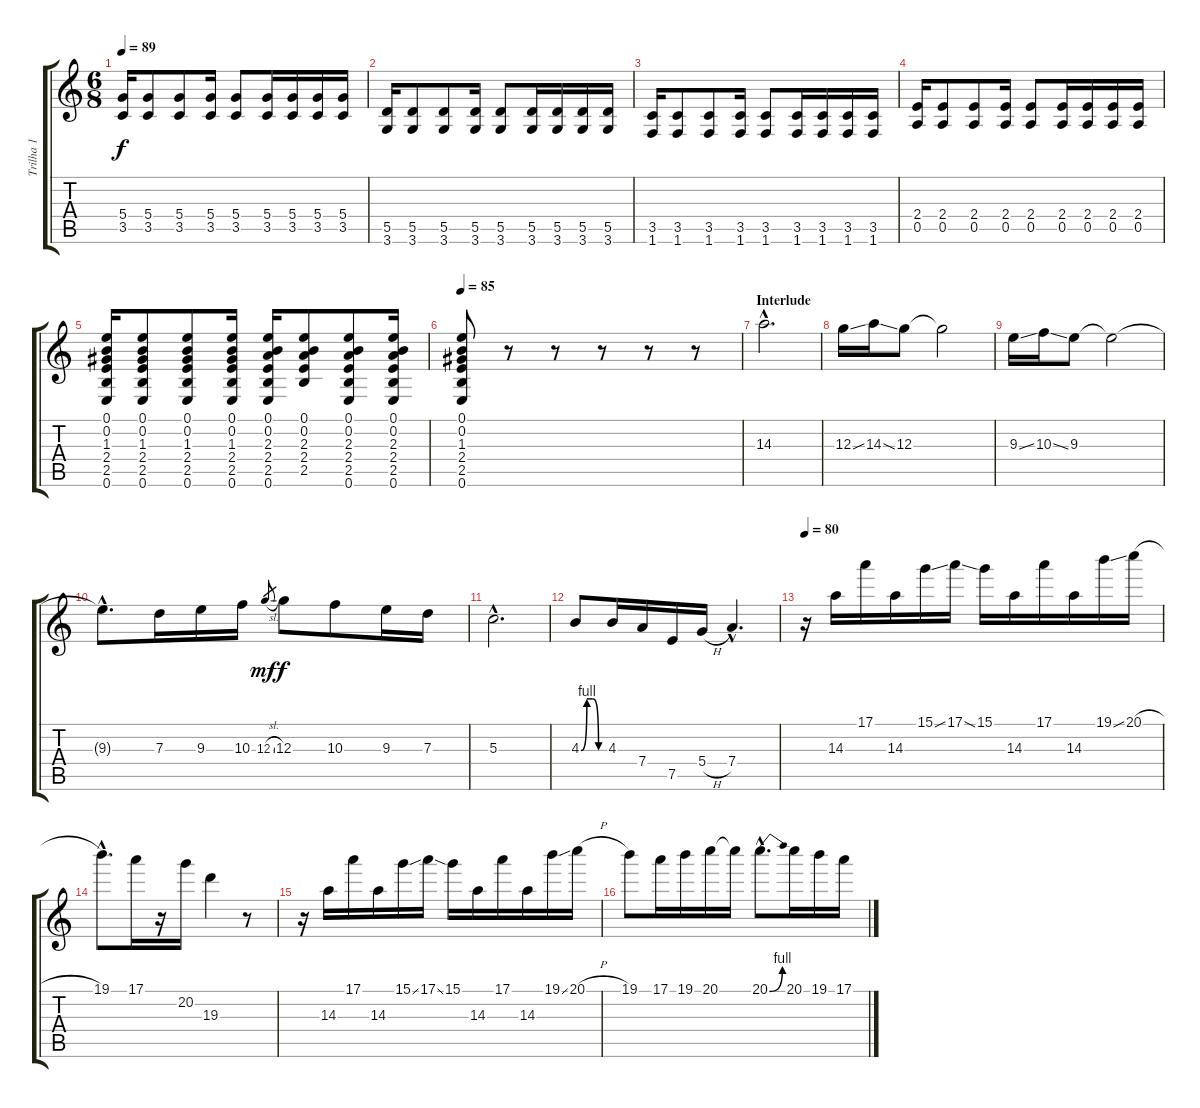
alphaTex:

\track ("Trilha 1" "Trilha 1") {instrument distortionguitar}
\staff {score tabs}
\tuning (E4 B3 G3 D3 A2 E2) {hide}
\ts (6 8)
\tempo 89
\clef g2
\ks c
(5.4 3.5).16{dy f} (5.4 3.5).8 (5.4 3.5).8 (5.4 3.5).16 (5.4 3.5).8 (5.4 3.5).16 (5.4 3.5).16 (5.4 3.5).16 (5.4 3.5).16 |
(5.5 3.6).16 (5.5 3.6).8 (5.5 3.6).8 (5.5 3.6).16 (5.5 3.6).8 (5.5 3.6).16 (5.5 3.6).16 (5.5 3.6).16 (5.5 3.6).16 |
(3.5 1.6).16 (3.5 1.6).8 (3.5 1.6).8 (3.5 1.6).16 (3.5 1.6).8 (3.5 1.6).16 (3.5 1.6).16 (3.5 1.6).16 (3.5 1.6).16 |
(2.4 0.5).16 (2.4 0.5).8 (2.4 0.5).8 (2.4 0.5).16 (2.4 0.5).8 (2.4 0.5).16 (2.4 0.5).16 (2.4 0.5).16 (2.4 0.5).16 |
(0.1 0.2 1.3 2.4 2.5 0.6).16 (0.1 0.2 1.3 2.4 2.5 0.6).8 (0.1 0.2 1.3 2.4 2.5 0.6).8 (0.1 0.2 1.3 2.4 2.5 0.6).16 (0.1 0.2 2.3 2.4 2.5 0.6).16 (0.1 0.2 2.3 2.4 2.5).8 (0.1 0.2 2.3 2.4 2.5 0.6).8 (0.1 0.2 2.3 2.4 2.5 0.6).16 |
\tempo 85
(0.1 0.2 1.3 2.4 2.5 0.6).8{instrument distortionguitar} r.8 r.8 r.8 r.8 r.8 |
\section ("" "Interlude")
14.3{hac}.2{d} |
12.3{ss}.16 14.3{ss}.16 12.3.8 12.3{t}.2 |
9.3{ss}.16 10.3{ss}.16 9.3.8 9.3{t}.2 |
9.3{hac t}.8{d} 7.3.16 9.3.16 10.3.16 12.3{sl}.8{gr dy mf} 12.3.8{dy f} 10.3.8 9.3.16 7.3.16 |
5.3{hac}.2{d} |
4.3{be (custom 0 0 15 4 30 4 45 0 60 0)}.8 4.3.16 7.4.16 7.5.16 5.4{h}.16 7.4{hac}.4{d} |
\tempo 80
r.16 14.3.16 17.1.16 14.3.16 15.1{ss}.16 17.1{ss}.16 15.1.16 14.3.16 17.1.16 14.3.16 19.1{ss}.16 20.1{h}.16 |
19.1{hac}.8{d} 17.1.16 r.16 20.2.16 19.3.4 r.8 |
r.16 14.3.16 17.1.16 14.3.16 15.1{ss}.16 17.1{ss}.16 15.1.16 14.3.16 17.1.16 14.3.16 19.1{ss}.16 20.1{h}.16 |
19.1.8 17.1.16 19.1.16 20.1.16 20.1{t}.16 20.1{be (bend 0 0 60 4) hac}.8{d} 20.1.16 19.1.16 17.1.16
